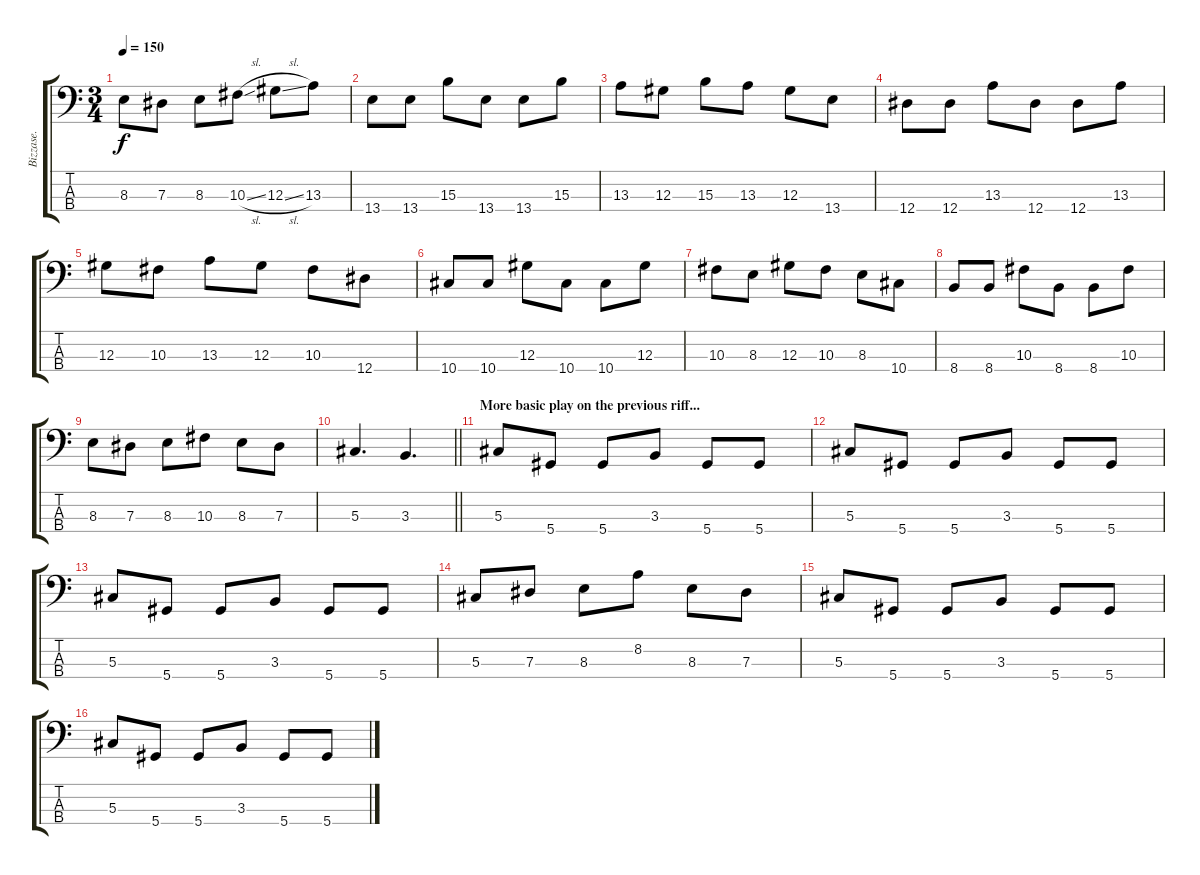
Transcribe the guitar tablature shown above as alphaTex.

\track ("Bizzase." "Bizzase.") {instrument electricbasspick}
\staff {score tabs}
\tuning (Gb2 Db2 Ab1 Eb1) {hide}
\ts (3 4)
\tempo 150
\clef f4
\ks c
8.3.8{dy f} 7.3.8 8.3.8 10.3{sl}.8 12.3{sl}.8 13.3.8 |
13.4.8 13.4.8 15.3.8 13.4.8 13.4.8 15.3.8 |
13.3.8 12.3.8 15.3.8 13.3.8 12.3.8 13.4.8 |
12.4.8 12.4.8 13.3.8 12.4.8 12.4.8 13.3.8 |
12.3.8 10.3.8 13.3.8 12.3.8 10.3.8 12.4.8 |
10.4.8 10.4.8 12.3.8 10.4.8 10.4.8 12.3.8 |
10.3.8 8.3.8 12.3.8 10.3.8 8.3.8 10.4.8 |
8.4.8 8.4.8 10.3.8 8.4.8 8.4.8 10.3.8 |
8.3.8 7.3.8 8.3.8 10.3.8 8.3.8 7.3.8 |
\barLineRight lightlight
5.3.4{d} 3.3.4{d} |
\section ("" "More basic play on the previous riff...")
5.3.8 5.4.8 5.4.8 3.3.8 5.4.8 5.4.8 |
5.3.8 5.4.8 5.4.8 3.3.8 5.4.8 5.4.8 |
5.3.8 5.4.8 5.4.8 3.3.8 5.4.8 5.4.8 |
5.3.8 7.3.8 8.3.8 8.2.8 8.3.8 7.3.8 |
5.3.8 5.4.8 5.4.8 3.3.8 5.4.8 5.4.8 |
5.3.8 5.4.8 5.4.8 3.3.8 5.4.8 5.4.8
